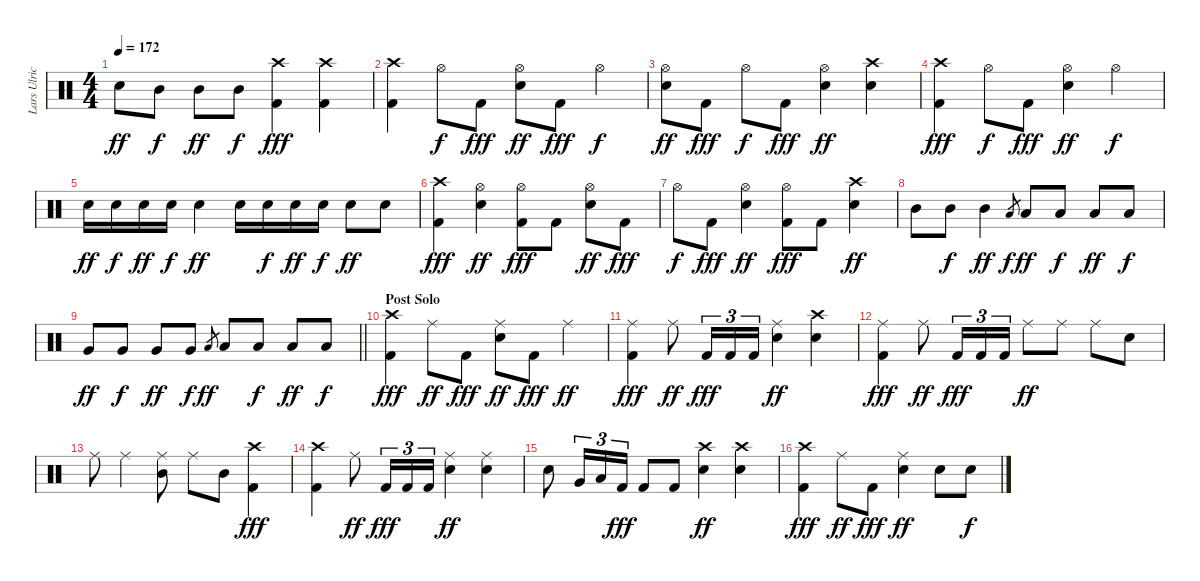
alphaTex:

\track ("Lars Ulrich" "Lars Ulric") {instrument percussion}
\staff {score}
\articulation defaults
\ts (4 4)
\tempo 172
\clef neutral
\ks c "Snare (hit) 2".8{dy ff} "Mid Tom (hit)".8{dy f} "Mid Tom (hit)".8{dy ff} "Mid Tom (hit)".8{dy f}
("Crash high (hit)" "Kick (hit) 2").4{dy fff} ("Crash high (hit)" "Kick (hit) 2").4 |
("Crash high (hit)" "Kick (hit) 2").4 "Hi-Hat (open)".8{dy f} "Kick (hit) 2".8{dy fff} ("Hi-Hat (open)" "Snare (hit) 2").8{dy ff} "Kick (hit) 2".8{dy fff} "Hi-Hat (open)".4{dy f} |
("Hi-Hat (open)" "Snare (hit) 2").8{dy ff} "Kick (hit) 2".8{dy fff} "Hi-Hat (open)".8{dy f} "Kick (hit) 2".8{dy fff} ("Hi-Hat (open)" "Snare (hit) 2").4{dy ff} ("Crash high (hit)" "Snare (hit) 2").4 |
("Crash high (hit)" "Kick (hit) 2").4{dy fff} "Hi-Hat (open)".8{dy f} "Kick (hit) 2".8{dy fff} ("Hi-Hat (open)" "Snare (hit) 2").4{dy ff} "Hi-Hat (open)".4{dy f} |
"Snare (hit) 2".16{dy ff} "Snare (hit) 2".16{dy f} "Snare (hit) 2".16{dy ff} "Snare (hit) 2".16{dy f} "Snare (hit) 2".4{dy ff} "Snare (hit) 2".16 "Snare (hit) 2".16{dy f} "Snare (hit) 2".16{dy ff} "Snare (hit) 2".16{dy f} "Snare (hit) 2".8{dy ff} "Snare (hit) 2".8 |
("Crash high (hit)" "Kick (hit) 2").4{dy fff} ("Hi-Hat (open)" "Snare (hit) 2").4{dy ff} ("Hi-Hat (open)" "Kick (hit) 2").8{dy fff} "Kick (hit) 2".8 ("Hi-Hat (open)" "Snare (hit) 2").8{dy ff} "Kick (hit) 2".8{dy fff} |
"Hi-Hat (open)".8{dy f} "Kick (hit) 2".8{dy fff} ("Hi-Hat (open)" "Snare (hit) 2").4{dy ff} ("Hi-Hat (open)" "Kick (hit) 2").8{dy fff} "Kick (hit) 2".8 ("Crash high (hit)" "Snare (hit) 2").4{dy ff} |
"Mid Tom (hit)".8 "Mid Tom (hit)".8{dy f} "Mid Tom (hit)".4{dy ff} "Low Tom (hit)"{sl}.8{gr dy f} "Low Tom (hit)".8{dy ff} "Low Tom (hit)".8{dy f} "Low Tom (hit)".8{dy ff} "Low Tom (hit)".8{dy f} |
\barLineRight lightlight "Very Low Tom (hit)".8{dy ff} "Very Low Tom (hit)".8{dy f} "Very Low Tom (hit)".8{dy ff} "Very Low Tom (hit)".8{dy f} "Low Floor Tom (hit)"{sl}.8{gr dy ff} "Low Floor Tom (hit)".8 "Low Floor Tom (hit)".8{dy f} "Low Floor Tom (hit)".8{dy ff} "Low Floor Tom (hit)".8{dy f}
|
\section ("" "Post Solo")
("Crash high (hit)" "Kick (hit) 2").4{dy fff} "Ride (middle)".8{dy ff} "Kick (hit) 2".8{dy fff} ("Ride (middle)" "Snare (hit) 2").8{dy ff} "Kick (hit) 2".8{dy fff} "Ride (middle)".4{dy ff} |
("Ride (middle)" "Kick (hit) 2").4{dy fff} "Ride (middle)".8{dy ff} "Kick (hit) 2".16{tu (3 2) dy fff} "Kick (hit) 2".16{tu (3 2)} "Kick (hit) 2".16{tu (3 2)} ("Ride (middle)" "Snare (hit) 2").4{dy ff} ("Crash high (hit)" "Snare (hit) 2").4 |
("Ride (middle)" "Kick (hit) 2").4{dy fff} "Ride (middle)".8{dy ff} "Kick (hit) 2".16{tu (3 2) dy fff} "Kick (hit) 2".16{tu (3 2)} "Kick (hit) 2".16{tu (3 2)} "Ride (middle)".8{dy ff} "Ride (middle)".8 "Ride (middle)".8 "Snare (hit) 2".8 |
"Ride (middle)".8 "Ride (middle)".4 ("Ride (middle)" "Mid Tom (hit)").8 "Ride (middle)".8 "Mid Tom (hit)".8 ("Crash high (hit)" "Kick (hit) 2").4{dy fff} |
("Crash high (hit)" "Kick (hit) 2").4 "Ride (middle)".8{dy ff} "Kick (hit) 2".16{tu (3 2) dy fff} "Kick (hit) 2".16{tu (3 2)} "Kick (hit) 2".16{tu (3 2)} ("Ride (middle)" "Snare (hit) 2").4{dy ff} ("Ride (middle)" "Snare (hit) 2").4 |
"Snare (hit) 2".8 "Very Low Tom (hit)".16{tu (3 2)} "Low Tom (hit)".16{tu (3 2)} "Kick (hit) 2".16{tu (3 2) dy fff} "Kick (hit) 2".8 "Kick (hit) 2".8 ("Crash high (hit)" "Snare (hit) 2").4{dy ff} ("Crash high (hit)" "Snare (hit) 2").4 |
("Crash high (hit)" "Kick (hit) 2").4{dy fff} "Ride (middle)".8{dy ff} "Kick (hit) 2".8{dy fff} ("Ride (middle)" "Snare (hit) 2").4{dy ff} "Snare (hit) 2".8 "Snare (hit) 2".8{dy f}
